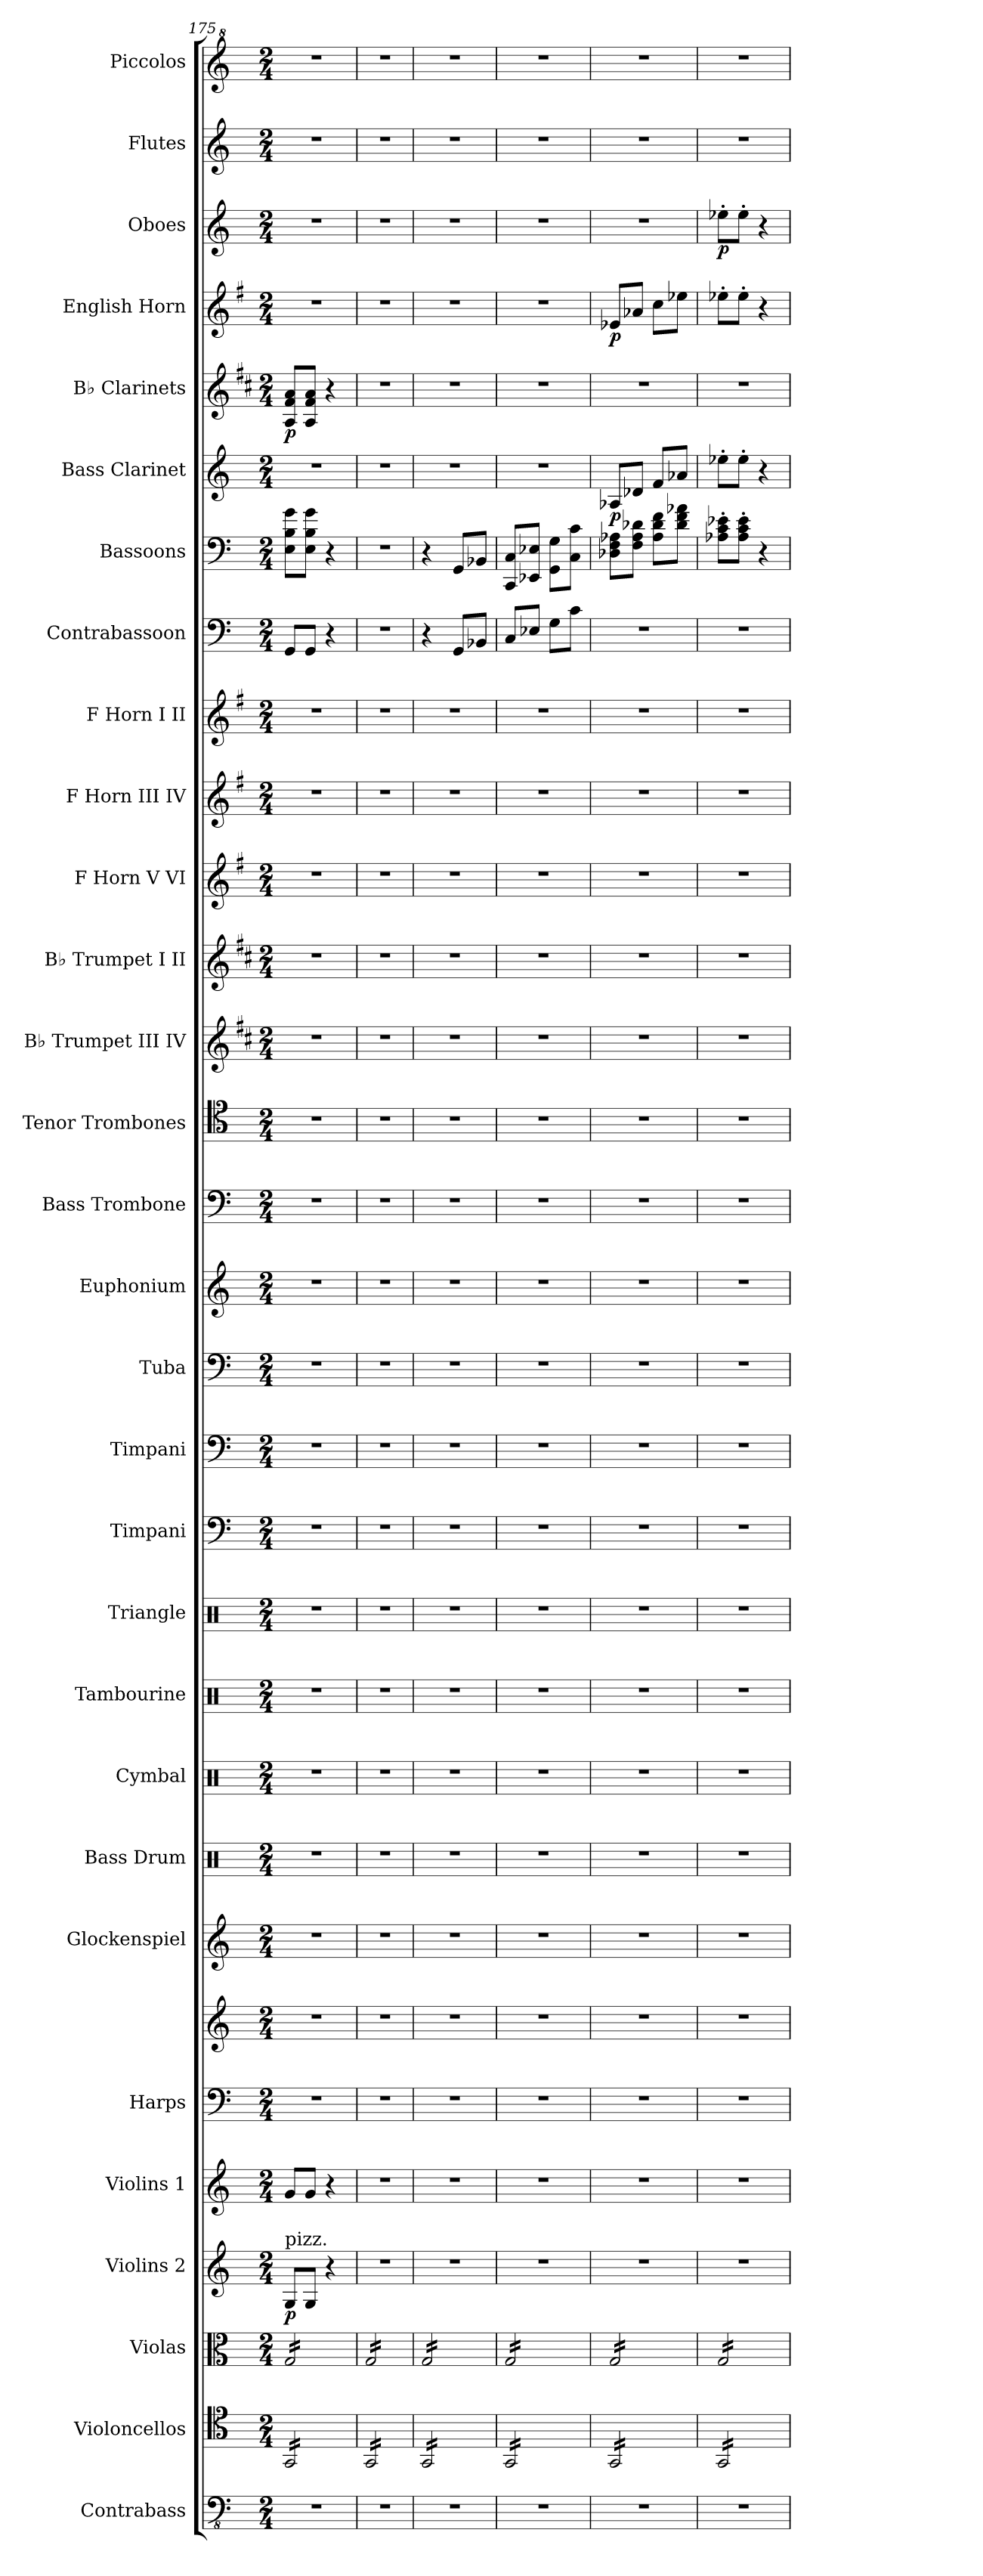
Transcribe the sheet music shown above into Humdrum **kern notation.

**kern	**kern	**kern	**kern	**dynam	**kern	**kern	**kern	**kern	**kern	**kern	**kern	**kern	**kern	**kern	**kern	**kern	**kern	**kern	**kern	**kern	**kern	**kern	**kern	**kern	**kern	**kern	**dynam	**kern	**dynam	**kern	**dynam	**kern	**dynam	**kern	**kern
*part30	*part29	*part28	*part27	*part27	*part26	*part25	*part25	*part24	*part23	*part22	*part21	*part20	*part19	*part18	*part17	*part16	*part15	*part14	*part13	*part12	*part11	*part10	*part9	*part8	*part7	*part6	*part6	*part5	*part5	*part4	*part4	*part3	*part3	*part2	*part1
*staff31	*staff30	*staff29	*staff28	*staff28	*staff27	*staff26	*staff25	*staff24	*staff23	*staff22	*staff21	*staff20	*staff19	*staff18	*staff17	*staff16	*staff15	*staff14	*staff13	*staff12	*staff11	*staff10	*staff9	*staff8	*staff7	*staff6	*staff6	*staff5	*staff5	*staff4	*staff4	*staff3	*staff3	*staff2	*staff1
*I"Contrabass	*I"Violoncellos	*I"Violas	*I"Violins 2	*	*I"Violins 1	*I"Harps	*	*I"Glockenspiel	*I"Bass Drum	*I"Cymbal	*I"Tambourine	*I"Triangle	*I"Timpani	*I"Timpani	*I"Tuba	*I"Euphonium	*I"Bass Trombone	*I"Tenor Trombones	*I"B♭ Trumpet III IV	*I"B♭ Trumpet I II	*I"F Horn V VI	*I"F Horn III IV	*I"F Horn I II	*I"Contrabassoon	*I"Bassoons	*I"Bass Clarinet	*	*I"B♭ Clarinets	*	*I"English Horn	*	*I"Oboes	*	*I"Flutes	*I"Piccolos
*I'Cb.	*I'Vc.	*I'Vla.	*I'Vln. 2	*	*I'Vln. 1	*I'Hrp.	*	*I'Glk.	*I'B. Dr.	*I'Cym.	*I'Tamb.	*I'Trgl.	*I'Timp.	*I'Timp.	*I'Tba.	*I'Euph.	*I'Tbn.	*I'Tbn.	*I'B♭ Tpt.	*I'B♭ Tpt.	*I'F Hn.	*I'F Hn.	*I'F Hn.	*I'Cbsn.	*I'Bsn.	*I'B. Cl.	*	*I'B♭ Cl.	*	*I'E. Hn.	*	*I'Ob.	*	*I'Fl.	*I'Picc.
*clefFv4	*clefC4	*clefC3	*clefG2	*	*clefG2	*clefF4	*clefG2	*clefG2	*clefX	*clefX	*clefX	*clefX	*clefF4	*clefF4	*clefF4	*clefG2	*clefF4	*clefC4	*clefG2	*clefG2	*clefG2	*clefG2	*clefG2	*clefF4	*clefF4	*clefG2	*	*clefG2	*	*clefG2	*	*clefG2	*	*clefG2	*clefG^2
*ITrd7c12	*	*	*	*	*	*	*	*ITrd-14c-24	*	*	*	*	*	*	*	*ITrd8c14	*	*	*ITrd1c2	*ITrd1c2	*ITrd4c7	*ITrd4c7	*ITrd4c7	*ITrd7c12	*	*ITrd8c14	*	*ITrd1c2	*	*ITrd4c7	*	*	*	*	*ITrd-7c-12
*k[]	*k[]	*k[]	*k[]	*	*k[]	*k[]	*k[]	*k[]	*k[]	*k[]	*k[]	*k[]	*k[]	*k[]	*k[]	*k[]	*k[]	*k[]	*k[]	*k[]	*k[]	*k[]	*k[]	*k[]	*k[]	*k[]	*	*k[]	*	*k[]	*	*k[]	*	*k[]	*k[]
*M2/4	*M2/4	*M2/4	*M2/4	*	*M2/4	*M2/4	*M2/4	*M2/4	*M2/4	*M2/4	*M2/4	*M2/4	*M2/4	*M2/4	*M2/4	*M2/4	*M2/4	*M2/4	*M2/4	*M2/4	*M2/4	*M2/4	*M2/4	*M2/4	*M2/4	*M2/4	*	*M2/4	*	*M2/4	*	*M2/4	*	*M2/4	*M2/4
=175	=175	=175	=175	=175	=175	=175	=175	=175	=175	=175	=175	=175	=175	=175	=175	=175	=175	=175	=175	=175	=175	=175	=175	=175	=175	=175	=175	=175	=175	=175	=175	=175	=175	=175	=175
!	!	!	!LO:TX:a:t=pizz.	!	!	!	!	!	!	!	!	!	!	!	!	!	!	!	!	!	!	!	!	!	!	!	!	!	!	!	!	!	!	!	!
!	!	!	!	!LO:DY:b	!	!	!	!	!	!	!	!	!	!	!	!	!	!	!	!	!	!	!	!	!	!	!	!	!LO:DY:b	!	!	!	!	!	!
*	*tremolo	*	*	*	*	*	*	*	*	*	*	*	*	*	*	*	*	*	*	*	*	*	*	*	*	*	*	*	*	*	*	*	*	*	*
*	*	*tremolo	*	*	*	*	*	*	*	*	*	*	*	*	*	*	*	*	*	*	*	*	*	*	*	*	*	*	*	*	*	*	*	*	*
2r	16GG/LL	16G/LL	8G/L	p	8g/L	2r	2r	2r	2r	2r	2r	2r	2r	2r	2r	2r	2r	2r	2r	2r	2r	2r	2r	8GGG/L	8E\ 8B\ 8g\L	2r	.	8G/ 8e/ 8g/L	p	2r	.	2r	.	2r	2r
.	16GG/	16G/	.	.	.	.	.	.	.	.	.	.	.	.	.	.	.	.	.	.	.	.	.	.	.	.	.	.	.	.	.	.	.	.	.
.	16GG/	16G/	8G/J	.	8g/J	.	.	.	.	.	.	.	.	.	.	.	.	.	.	.	.	.	.	8GGG/J	8E\ 8B\ 8g\J	.	.	8G/ 8e/ 8g/J	.	.	.	.	.	.	.
.	16GG/	16G/	.	.	.	.	.	.	.	.	.	.	.	.	.	.	.	.	.	.	.	.	.	.	.	.	.	.	.	.	.	.	.	.	.
.	16GG/	16G/	4r	.	4r	.	.	.	.	.	.	.	.	.	.	.	.	.	.	.	.	.	.	4r	4r	.	.	4r	.	.	.	.	.	.	.
.	16GG/	16G/	.	.	.	.	.	.	.	.	.	.	.	.	.	.	.	.	.	.	.	.	.	.	.	.	.	.	.	.	.	.	.	.	.
.	16GG/	16G/	.	.	.	.	.	.	.	.	.	.	.	.	.	.	.	.	.	.	.	.	.	.	.	.	.	.	.	.	.	.	.	.	.
.	16GG/JJ	16G/JJ	.	.	.	.	.	.	.	.	.	.	.	.	.	.	.	.	.	.	.	.	.	.	.	.	.	.	.	.	.	.	.	.	.
=176	=176	=176	=176	=176	=176	=176	=176	=176	=176	=176	=176	=176	=176	=176	=176	=176	=176	=176	=176	=176	=176	=176	=176	=176	=176	=176	=176	=176	=176	=176	=176	=176	=176	=176	=176
2r	16GG/LL	16G/LL	2r	.	2r	2r	2r	2r	2r	2r	2r	2r	2r	2r	2r	2r	2r	2r	2r	2r	2r	2r	2r	2r	2r	2r	.	2r	.	2r	.	2r	.	2r	2r
.	16GG/	16G/	.	.	.	.	.	.	.	.	.	.	.	.	.	.	.	.	.	.	.	.	.	.	.	.	.	.	.	.	.	.	.	.	.
.	16GG/	16G/	.	.	.	.	.	.	.	.	.	.	.	.	.	.	.	.	.	.	.	.	.	.	.	.	.	.	.	.	.	.	.	.	.
.	16GG/	16G/	.	.	.	.	.	.	.	.	.	.	.	.	.	.	.	.	.	.	.	.	.	.	.	.	.	.	.	.	.	.	.	.	.
.	16GG/	16G/	.	.	.	.	.	.	.	.	.	.	.	.	.	.	.	.	.	.	.	.	.	.	.	.	.	.	.	.	.	.	.	.	.
.	16GG/	16G/	.	.	.	.	.	.	.	.	.	.	.	.	.	.	.	.	.	.	.	.	.	.	.	.	.	.	.	.	.	.	.	.	.
.	16GG/	16G/	.	.	.	.	.	.	.	.	.	.	.	.	.	.	.	.	.	.	.	.	.	.	.	.	.	.	.	.	.	.	.	.	.
.	16GG/JJ	16G/JJ	.	.	.	.	.	.	.	.	.	.	.	.	.	.	.	.	.	.	.	.	.	.	.	.	.	.	.	.	.	.	.	.	.
=177	=177	=177	=177	=177	=177	=177	=177	=177	=177	=177	=177	=177	=177	=177	=177	=177	=177	=177	=177	=177	=177	=177	=177	=177	=177	=177	=177	=177	=177	=177	=177	=177	=177	=177	=177
2r	16GG/LL	16G/LL	2r	.	2r	2r	2r	2r	2r	2r	2r	2r	2r	2r	2r	2r	2r	2r	2r	2r	2r	2r	2r	4r	4r	2r	.	2r	.	2r	.	2r	.	2r	2r
.	16GG/	16G/	.	.	.	.	.	.	.	.	.	.	.	.	.	.	.	.	.	.	.	.	.	.	.	.	.	.	.	.	.	.	.	.	.
.	16GG/	16G/	.	.	.	.	.	.	.	.	.	.	.	.	.	.	.	.	.	.	.	.	.	.	.	.	.	.	.	.	.	.	.	.	.
.	16GG/	16G/	.	.	.	.	.	.	.	.	.	.	.	.	.	.	.	.	.	.	.	.	.	.	.	.	.	.	.	.	.	.	.	.	.
.	16GG/	16G/	.	.	.	.	.	.	.	.	.	.	.	.	.	.	.	.	.	.	.	.	.	8GGG/L	8GG/L	.	.	.	.	.	.	.	.	.	.
.	16GG/	16G/	.	.	.	.	.	.	.	.	.	.	.	.	.	.	.	.	.	.	.	.	.	.	.	.	.	.	.	.	.	.	.	.	.
.	16GG/	16G/	.	.	.	.	.	.	.	.	.	.	.	.	.	.	.	.	.	.	.	.	.	8BBB-X/J	8BB-X/J	.	.	.	.	.	.	.	.	.	.
.	16GG/JJ	16G/JJ	.	.	.	.	.	.	.	.	.	.	.	.	.	.	.	.	.	.	.	.	.	.	.	.	.	.	.	.	.	.	.	.	.
=178	=178	=178	=178	=178	=178	=178	=178	=178	=178	=178	=178	=178	=178	=178	=178	=178	=178	=178	=178	=178	=178	=178	=178	=178	=178	=178	=178	=178	=178	=178	=178	=178	=178	=178	=178
2r	16GG/LL	16G/LL	2r	.	2r	2r	2r	2r	2r	2r	2r	2r	2r	2r	2r	2r	2r	2r	2r	2r	2r	2r	2r	8CC/L	8CC/ 8C/L	2r	.	2r	.	2r	.	2r	.	2r	2r
.	16GG/	16G/	.	.	.	.	.	.	.	.	.	.	.	.	.	.	.	.	.	.	.	.	.	.	.	.	.	.	.	.	.	.	.	.	.
.	16GG/	16G/	.	.	.	.	.	.	.	.	.	.	.	.	.	.	.	.	.	.	.	.	.	8EE-X/J	8EE-X/ 8E-X/J	.	.	.	.	.	.	.	.	.	.
.	16GG/	16G/	.	.	.	.	.	.	.	.	.	.	.	.	.	.	.	.	.	.	.	.	.	.	.	.	.	.	.	.	.	.	.	.	.
.	16GG/	16G/	.	.	.	.	.	.	.	.	.	.	.	.	.	.	.	.	.	.	.	.	.	8GG\L	8GG\ 8G\L	.	.	.	.	.	.	.	.	.	.
.	16GG/	16G/	.	.	.	.	.	.	.	.	.	.	.	.	.	.	.	.	.	.	.	.	.	.	.	.	.	.	.	.	.	.	.	.	.
.	16GG/	16G/	.	.	.	.	.	.	.	.	.	.	.	.	.	.	.	.	.	.	.	.	.	8C\J	8C\ 8c\J	.	.	.	.	.	.	.	.	.	.
.	16GG/JJ	16G/JJ	.	.	.	.	.	.	.	.	.	.	.	.	.	.	.	.	.	.	.	.	.	.	.	.	.	.	.	.	.	.	.	.	.
=179	=179	=179	=179	=179	=179	=179	=179	=179	=179	=179	=179	=179	=179	=179	=179	=179	=179	=179	=179	=179	=179	=179	=179	=179	=179	=179	=179	=179	=179	=179	=179	=179	=179	=179	=179
!	!	!	!	!	!	!	!	!	!	!	!	!	!	!	!	!	!	!	!	!	!	!	!	!	!	!	!LO:DY:b	!	!	!	!LO:DY:b	!	!	!	!
2r	16GG/LL	16G/LL	2r	.	2r	2r	2r	2r	2r	2r	2r	2r	2r	2r	2r	2r	2r	2r	2r	2r	2r	2r	2r	2r	8D-X\ 8F\ 8A-X\L	8AA-X/L	p	2r	.	8A-X/L	p	2r	.	2r	2r
.	16GG/	16G/	.	.	.	.	.	.	.	.	.	.	.	.	.	.	.	.	.	.	.	.	.	.	.	.	.	.	.	.	.	.	.	.	.
.	16GG/	16G/	.	.	.	.	.	.	.	.	.	.	.	.	.	.	.	.	.	.	.	.	.	.	8F\ 8A-\ 8d-X\J	8D-X/J	.	.	.	8d-X/J	.	.	.	.	.
.	16GG/	16G/	.	.	.	.	.	.	.	.	.	.	.	.	.	.	.	.	.	.	.	.	.	.	.	.	.	.	.	.	.	.	.	.	.
.	16GG/	16G/	.	.	.	.	.	.	.	.	.	.	.	.	.	.	.	.	.	.	.	.	.	.	8A-\ 8d-\ 8f\L	8F/L	.	.	.	8f\L	.	.	.	.	.
.	16GG/	16G/	.	.	.	.	.	.	.	.	.	.	.	.	.	.	.	.	.	.	.	.	.	.	.	.	.	.	.	.	.	.	.	.	.
.	16GG/	16G/	.	.	.	.	.	.	.	.	.	.	.	.	.	.	.	.	.	.	.	.	.	.	8d-\ 8f\ 8a-X\J	8A-X/J	.	.	.	8a-X\J	.	.	.	.	.
.	16GG/JJ	16G/JJ	.	.	.	.	.	.	.	.	.	.	.	.	.	.	.	.	.	.	.	.	.	.	.	.	.	.	.	.	.	.	.	.	.
=180	=180	=180	=180	=180	=180	=180	=180	=180	=180	=180	=180	=180	=180	=180	=180	=180	=180	=180	=180	=180	=180	=180	=180	=180	=180	=180	=180	=180	=180	=180	=180	=180	=180	=180	=180
!	!	!	!	!	!	!	!	!	!	!	!	!	!	!	!	!	!	!	!	!	!	!	!	!	!	!	!	!	!	!	!	!	!LO:DY:b	!	!
2r	16GG/LL	16G/LL	2r	.	2r	2r	2r	2r	2r	2r	2r	2r	2r	2r	2r	2r	2r	2r	2r	2r	2r	2r	2r	2r	8A-X\' 8c\' 8e-X\'L	8e-X'\L	.	2r	.	8a-X'\L	.	8ee-X'\L	p	2r	2r
.	16GG/	16G/	.	.	.	.	.	.	.	.	.	.	.	.	.	.	.	.	.	.	.	.	.	.	.	.	.	.	.	.	.	.	.	.	.
.	16GG/	16G/	.	.	.	.	.	.	.	.	.	.	.	.	.	.	.	.	.	.	.	.	.	.	8A-\' 8c\' 8e-\'J	8e-'\J	.	.	.	8a-'\J	.	8ee-'\J	.	.	.
.	16GG/	16G/	.	.	.	.	.	.	.	.	.	.	.	.	.	.	.	.	.	.	.	.	.	.	.	.	.	.	.	.	.	.	.	.	.
.	16GG/	16G/	.	.	.	.	.	.	.	.	.	.	.	.	.	.	.	.	.	.	.	.	.	.	4r	4r	.	.	.	4r	.	4r	.	.	.
.	16GG/	16G/	.	.	.	.	.	.	.	.	.	.	.	.	.	.	.	.	.	.	.	.	.	.	.	.	.	.	.	.	.	.	.	.	.
.	16GG/	16G/	.	.	.	.	.	.	.	.	.	.	.	.	.	.	.	.	.	.	.	.	.	.	.	.	.	.	.	.	.	.	.	.	.
.	16GG/JJ	16G/JJ	.	.	.	.	.	.	.	.	.	.	.	.	.	.	.	.	.	.	.	.	.	.	.	.	.	.	.	.	.	.	.	.	.
*	*	*Xtremolo	*	*	*	*	*	*	*	*	*	*	*	*	*	*	*	*	*	*	*	*	*	*	*	*	*	*	*	*	*	*	*	*	*
*	*Xtremolo	*	*	*	*	*	*	*	*	*	*	*	*	*	*	*	*	*	*	*	*	*	*	*	*	*	*	*	*	*	*	*	*	*	*
=	=	=	=	=	=	=	=	=	=	=	=	=	=	=	=	=	=	=	=	=	=	=	=	=	=	=	=	=	=	=	=	=	=	=	=
*-	*-	*-	*-	*-	*-	*-	*-	*-	*-	*-	*-	*-	*-	*-	*-	*-	*-	*-	*-	*-	*-	*-	*-	*-	*-	*-	*-	*-	*-	*-	*-	*-	*-	*-	*-
